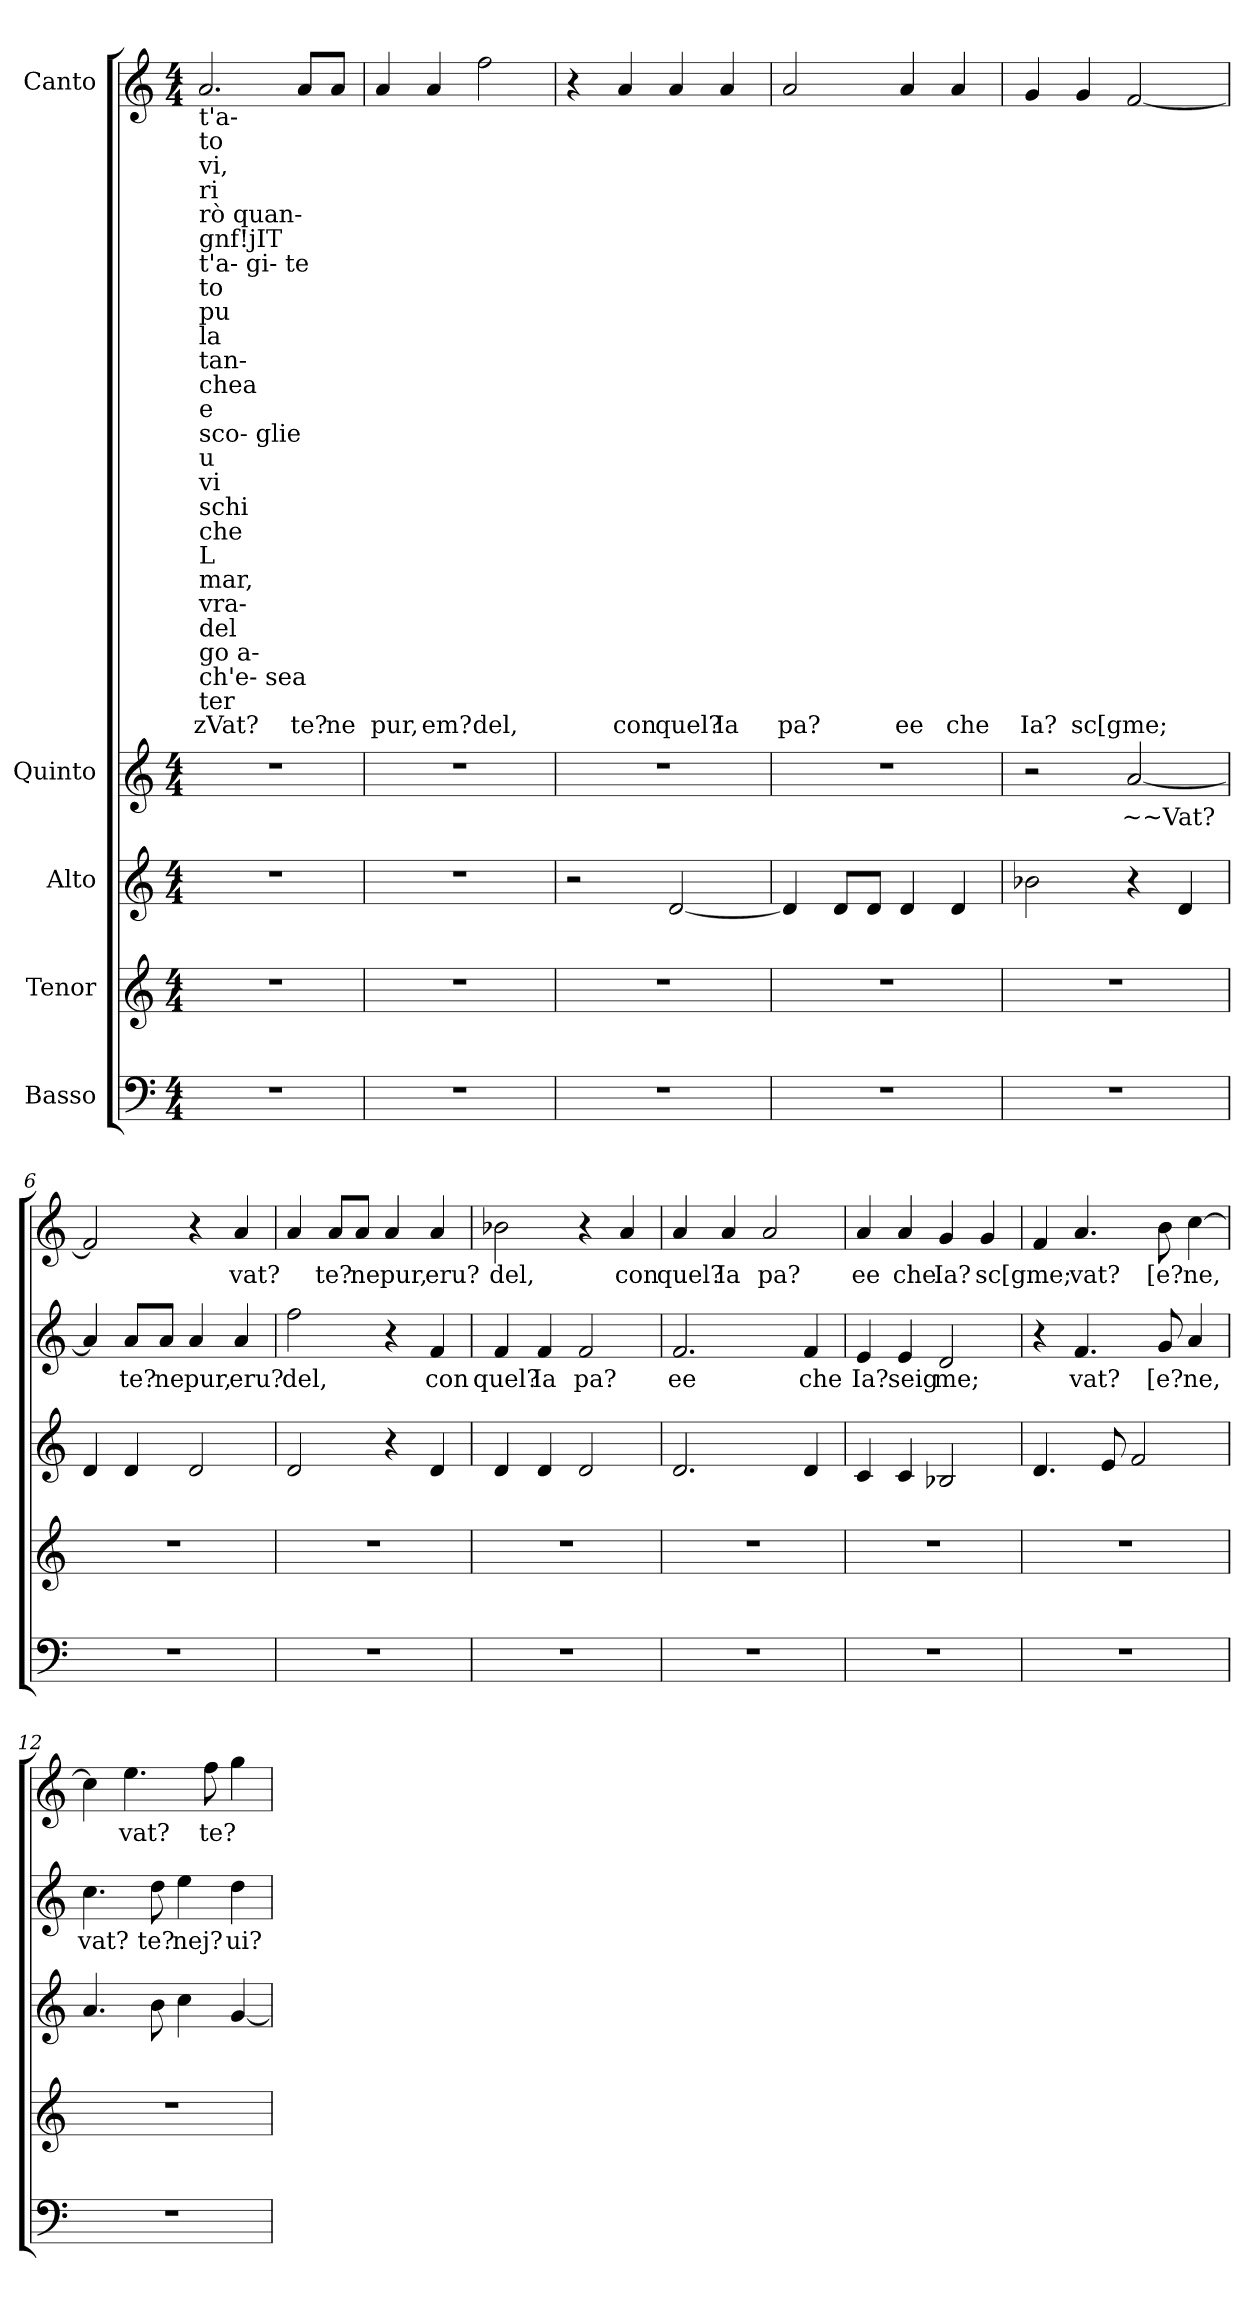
**kern	**kern	**kern	**kern	**text	**kern	**text
*part5	*part4	*part3	*part2	*part2	*part1	*part1
*staff5	*staff4	*staff3	*staff2	*staff2	*staff1	*staff1
*I"Basso	*I"Tenor	*I"Alto	*I"Quinto	*	*I"Canto	*
*clefF4	*clefG2	*clefG2	*clefG2	*	*clefG2	*
*k[]	*k[]	*k[]	*k[]	*	*k[]	*
*M4/4	*M4/4	*M4/4	*M4/4	*	*M4/4	*
*MM120	*MM120	*MM120	*MM120	*	*MM120	*
=1	=1	=1	=1	=1	=1	=1
!	!	!	!	!	!LO:TX:b:t=t'a-	!
!	!	!	!	!	!LO:TX:b:t=to	!
!	!	!	!	!	!LO:TX:b:t=vi,	!
!	!	!	!	!	!LO:TX:b:t=ri	!
!	!	!	!	!	!LO:TX:b:t=rò quan-	!
!	!	!	!	!	!LO:TX:b:t=gnf!jIT	!
!	!	!	!	!	!LO:TX:b:t=t'a- gi- te	!
!	!	!	!	!	!LO:TX:b:t=to	!
!	!	!	!	!	!LO:TX:b:t=pu	!
!	!	!	!	!	!LO:TX:b:t=la	!
!	!	!	!	!	!LO:TX:b:t=tan-	!
!	!	!	!	!	!LO:TX:b:t=chea	!
!	!	!	!	!	!LO:TX:b:t=e	!
!	!	!	!	!	!LO:TX:b:t=sco- glie	!
!	!	!	!	!	!LO:TX:b:t=u	!
!	!	!	!	!	!LO:TX:b:t=vi	!
!	!	!	!	!	!LO:TX:b:t=schi	!
!	!	!	!	!	!LO:TX:b:t=che	!
!	!	!	!	!	!LO:TX:b:t=L	!
!	!	!	!	!	!LO:TX:b:t=mar,	!
!	!	!	!	!	!LO:TX:b:t=vra-	!
!	!	!	!	!	!LO:TX:b:t=del	!
!	!	!	!	!	!LO:TX:b:t=go a-	!
!	!	!	!	!	!LO:TX:b:t=ch'e- sea	!
!	!	!	!	!	!LO:TX:b:t=ter	!
!	!	!	!	!	!	!LO:LY:b
1r	1r	1r	1r	.	2.a/	zVat?
!	!	!	!	!	!	!LO:LY:b
.	.	.	.	.	8a/L	te?
!	!	!	!	!	!	!LO:LY:b
.	.	.	.	.	8a/J	ne
=2	=2	=2	=2	=2	=2	=2
!	!	!	!	!	!	!LO:LY:b
1r	1r	1r	1r	.	4a/	pur,
!	!	!	!	!	!	!LO:LY:b
.	.	.	.	.	4a/	em?
!	!	!	!	!	!	!LO:LY:b
.	.	.	.	.	2ff\	del,
=3	=3	=3	=3	=3	=3	=3
1r	1r	2r	1r	.	4r	.
!	!	!	!	!	!	!LO:LY:b
.	.	.	.	.	4a/	con
!	!	!	!	!	!	!LO:LY:b
.	.	[2d/	.	.	4a/	quel?
!	!	!	!	!	!	!LO:LY:b
.	.	.	.	.	4a/	Ia
=4	=4	=4	=4	=4	=4	=4
!	!	!	!	!	!	!LO:LY:b
1r	1r	4d/]	1r	.	2a/	pa?
.	.	8d/L	.	.	.	.
.	.	8d/J	.	.	.	.
!	!	!	!	!	!	!LO:LY:b
.	.	4d/	.	.	4a/	ee
!	!	!	!	!	!	!LO:LY:b
.	.	4d/	.	.	4a/	che
=5	=5	=5	=5	=5	=5	=5
!	!	!	!	!	!	!LO:LY:b
1r	1r	2b-X\	2r	.	4g/	Ia?
!	!	!	!	!	!	!LO:LY:b
.	.	.	.	.	4g/	sc[g
!	!	!	!	!LO:LY:b	!	!LO:LY:b
.	.	4r	[2a/	~~Vat?	[2f/	me;
.	.	4d/	.	.	.	.
=6	=6	=6	=6	=6	=6	=6
1r	1r	4d/	4a/]	.	2f/]	.
!	!	!	!	!LO:LY:b	!	!
.	.	4d/	8a/L	te?	.	.
!	!	!	!	!LO:LY:b	!	!
.	.	.	8a/J	ne	.	.
!	!	!	!	!LO:LY:b	!	!
.	.	2d/	4a/	pur,	4r	.
!	!	!	!	!LO:LY:b	!	!LO:LY:b
.	.	.	4a/	eru?	4a/	vat?
=7	=7	=7	=7	=7	=7	=7
!	!	!	!	!LO:LY:b	!	!
1r	1r	2d/	2ff\	del,	4a/	.
!	!	!	!	!	!	!LO:LY:b
.	.	.	.	.	8a/L	te?
!	!	!	!	!	!	!LO:LY:b
.	.	.	.	.	8a/J	ne
!	!	!	!	!	!	!LO:LY:b
.	.	4r	4r	.	4a/	pur,
!	!	!	!	!LO:LY:b	!	!LO:LY:b
.	.	4d/	4f/	con	4a/	eru?
=8	=8	=8	=8	=8	=8	=8
!	!	!	!	!LO:LY:b	!	!LO:LY:b
1r	1r	4d/	4f/	quel?	2b-X\	del,
!	!	!	!	!LO:LY:b	!	!
.	.	4d/	4f/	Ia	.	.
!	!	!	!	!LO:LY:b	!	!
.	.	2d/	2f/	pa?	4r	.
!	!	!	!	!	!	!LO:LY:b
.	.	.	.	.	4a/	con
=9	=9	=9	=9	=9	=9	=9
!	!	!	!	!LO:LY:b	!	!LO:LY:b
1r	1r	2.d/	2.f/	ee	4a/	quel?
!	!	!	!	!	!	!LO:LY:b
.	.	.	.	.	4a/	Ia
!	!	!	!	!	!	!LO:LY:b
.	.	.	.	.	2a/	pa?
!	!	!	!	!LO:LY:b	!	!
.	.	4d/	4f/	che	.	.
=10	=10	=10	=10	=10	=10	=10
!	!	!	!	!LO:LY:b	!	!LO:LY:b
1r	1r	4c/	4e/	Ia?	4a/	ee
!	!	!	!	!LO:LY:b	!	!LO:LY:b
.	.	4c/	4e/	seig	4a/	che
!	!	!	!	!LO:LY:b	!	!LO:LY:b
.	.	2B-X/	2d/	me;	4g/	Ia?
!	!	!	!	!	!	!LO:LY:b
.	.	.	.	.	4g/	sc[g
=11	=11	=11	=11	=11	=11	=11
!	!	!	!	!	!	!LO:LY:b
1r	1r	4.d/	4r	.	4f/	me;
!	!	!	!	!LO:LY:b	!	!LO:LY:b
.	.	.	4.f/	vat?	4.a/	vat?
.	.	8e/	.	.	.	.
.	.	2f/	.	.	.	.
!	!	!	!	!LO:LY:b	!	!LO:LY:b
.	.	.	8g/	[e?	8b\	[e?
!	!	!	!	!LO:LY:b	!	!LO:LY:b
.	.	.	4a/	ne,	[4cc\	ne,
=12	=12	=12	=12	=12	=12	=12
!	!	!	!	!LO:LY:b	!	!
1r	1r	4.a/	4.cc\	vat?	4cc\]	.
!	!	!	!	!	!	!LO:LY:b
.	.	.	.	.	4.ee\	vat?
!	!	!	!	!LO:LY:b	!	!
.	.	8b\	8dd\	te?	.	.
!	!	!	!	!LO:LY:b	!	!
.	.	4cc\	4ee\	nej?	.	.
!	!	!	!	!	!	!LO:LY:b
.	.	.	.	.	8ff\	te?
!	!	!	!	!LO:LY:b	!	!
.	.	[4g/	4dd\	ui?	4gg\	.
=	=	=	=	=	=	=
*-	*-	*-	*-	*-	*-	*-
